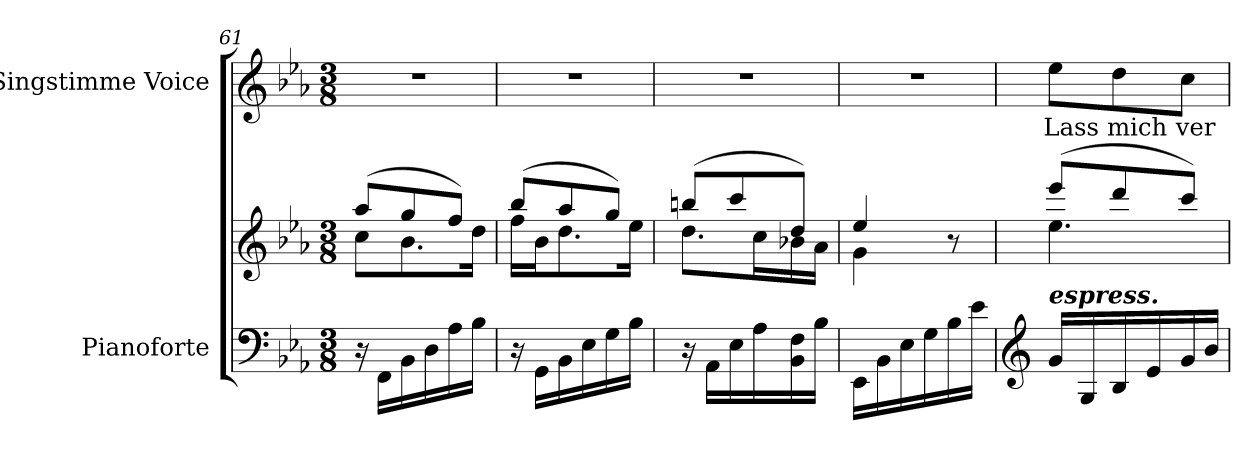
**kern	**kern	**kern	**text
*part2	*part2	*part1	*part1
*staff3	*staff2	*staff1	*staff1
*I"Pianoforte	*	*I"Singstimme Voice	*
*I'Pno	*	*	*
*clefF4	*clefG2	*clefG2	*
*k[b-e-a-]	*k[b-e-a-]	*k[b-e-a-]	*
*M3/8	*M3/8	*M3/8	*
=61	=61	=61	=61
*	*^	*	*
16r	(8aa-/L	8cc\L	4.r	.
16FF\LL	.	.	.	.
16BB-\	8gg/	8.b-\	.	.
16D\	.	.	.	.
16A-\	8ff/J)	.	.	.
16B-\JJ	.	16dd\Jk	.	.
=62	=62	=62	=62	=62
16r	(8bb-/L	16ff\LL	4.r	.
16GG\LL	.	16b-\J	.	.
16BB-\	8aa-/	8.dd\	.	.
16E-\	.	.	.	.
16G\	8gg/J)	.	.	.
16B-\JJ	.	16ee-\Jk	.	.
=63	=63	=63	=63	=63
16r	(8bbn/L	8.dd\L	4.r	.
16AA-\LL	.	.	.	.
16E-\	8ccc/	.	.	.
16A-\	.	16cc\L	.	.
16BB-\ 16F\	8dd/J)	16b-X\	.	.
16B-\JJ	.	16a-\JJ	.	.
=64	=64	=64	=64	=64
16EE-\LL	4ee-/	4g\	4.r	.
16BB-\	.	.	.	.
16E-\	.	.	.	.
16G\	.	.	.	.
16B-\	8r	8ryy	.	.
16e-\JJ	.	.	.	.
=65	=65	=65	=65	=65
*clefG2	*	*	*	*
!LO:TX:Bi:t=espress.	!	!	!	!
16g/LL	(8eee-/L	4.ee-\	8ee-\L	Lass
16G/	.	.	.	.
16B-/	8ddd/	.	8dd\	mich
16e-/	.	.	.	.
16g/	8ccc/J)	.	8cc\J	ver-
16b-/JJ	.	.	.	.
*	*v	*v	*	*
=	=	=	=
*-	*-	*-	*-
